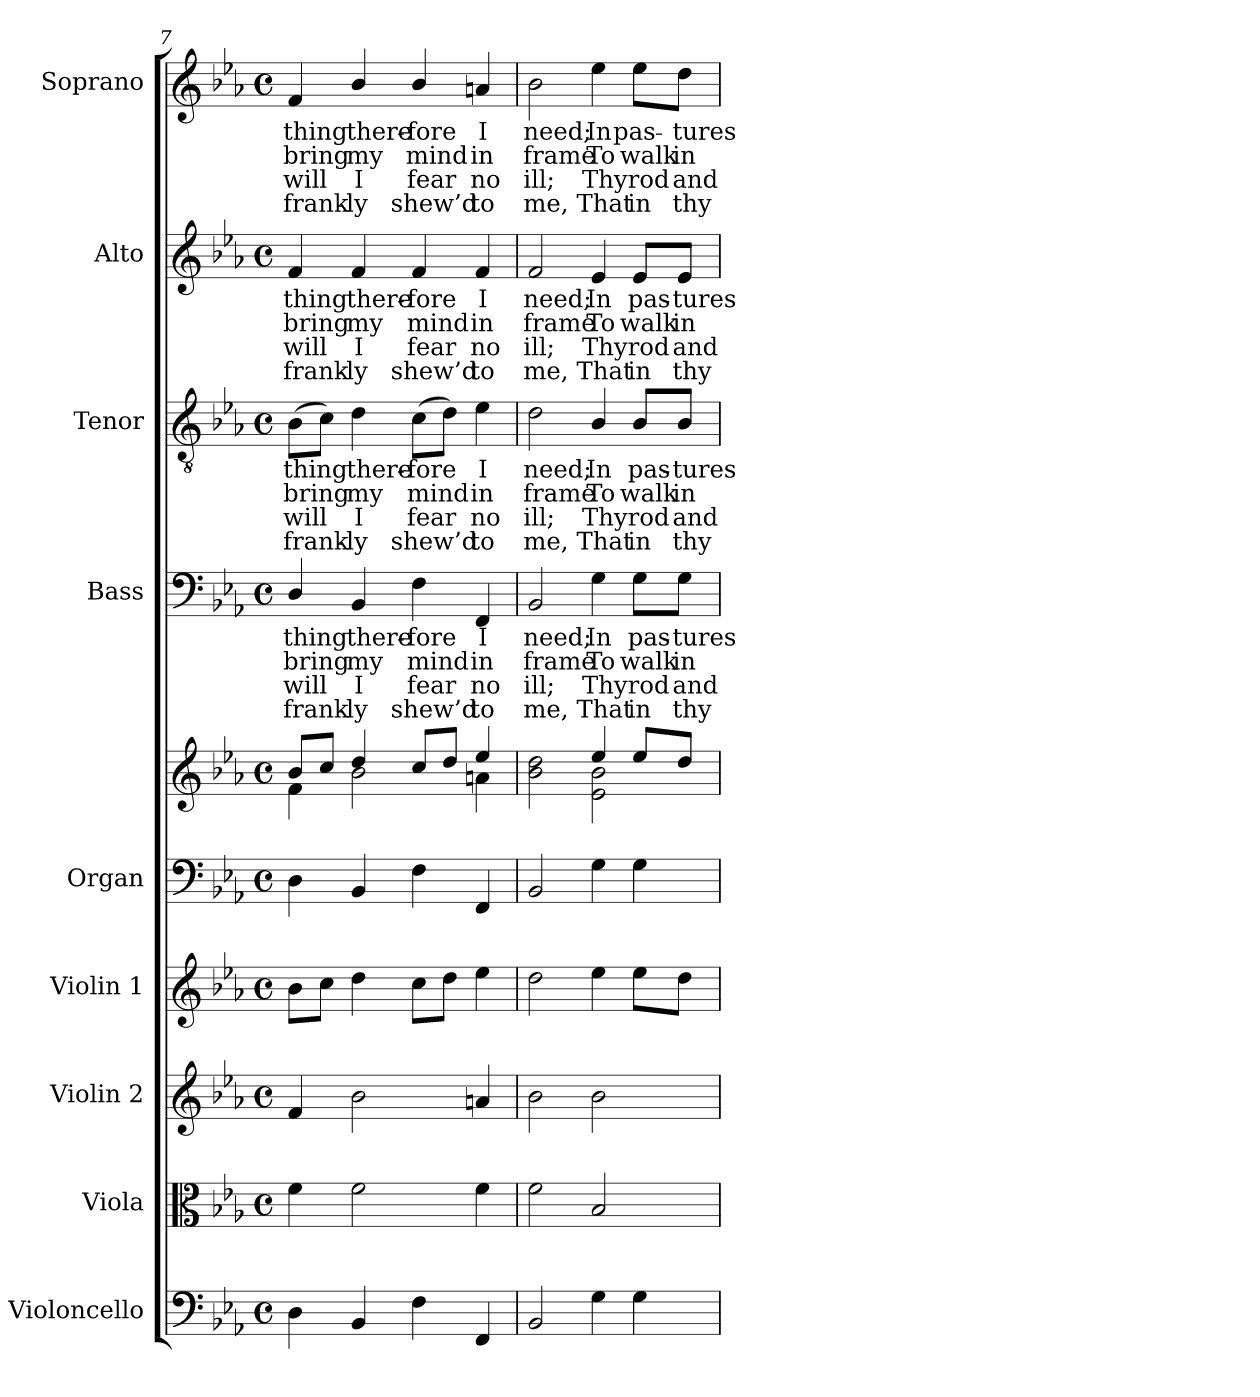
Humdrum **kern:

**kern	**kern	**kern	**kern	**kern	**kern	**kern	**text	**text	**text	**text	**kern	**text	**text	**text	**text	**kern	**text	**text	**text	**text	**kern	**text	**text	**text	**text
*part9	*part8	*part7	*part6	*part5	*part5	*part4	*part4	*part4	*part4	*part4	*part3	*part3	*part3	*part3	*part3	*part2	*part2	*part2	*part2	*part2	*part1	*part1	*part1	*part1	*part1
*staff10	*staff9	*staff8	*staff7	*staff6	*staff5	*staff4	*staff4	*staff4	*staff4	*staff4	*staff3	*staff3	*staff3	*staff3	*staff3	*staff2	*staff2	*staff2	*staff2	*staff2	*staff1	*staff1	*staff1	*staff1	*staff1
*I"Violoncello	*I"Viola	*I"Violin 2	*I"Violin 1	*I"Organ	*	*I"Bass	*	*	*	*	*I"Tenor	*	*	*	*	*I"Alto	*	*	*	*	*I"Soprano	*	*	*	*
*I'Vc.	*I'Vla.	*I'Vln. 2	*I'Vln. 1	*I'Org.	*	*I'B.	*	*	*	*	*I'T.	*	*	*	*	*I'A.	*	*	*	*	*I'S.	*	*	*	*
*clefF4	*clefC3	*clefG2	*clefG2	*clefF4	*clefG2	*clefF4	*	*	*	*	*clefGv2	*	*	*	*	*clefG2	*	*	*	*	*clefG2	*	*	*	*
*	*	*	*	*	*	*	*	*	*	*	*ITrd7c12	*	*	*	*	*	*	*	*	*	*	*	*	*	*
*k[b-e-a-]	*k[b-e-a-]	*k[b-e-a-]	*k[b-e-a-]	*k[b-e-a-]	*k[b-e-a-]	*k[b-e-a-]	*	*	*	*	*k[b-e-a-]	*	*	*	*	*k[b-e-a-]	*	*	*	*	*k[b-e-a-]	*	*	*	*
*E-:	*E-:	*E-:	*E-:	*E-:	*E-:	*E-:	*	*	*	*	*E-:	*	*	*	*	*E-:	*	*	*	*	*E-:	*	*	*	*
*M4/4	*M4/4	*M4/4	*M4/4	*M4/4	*M4/4	*M4/4	*	*	*	*	*M4/4	*	*	*	*	*M4/4	*	*	*	*	*M4/4	*	*	*	*
*met(c)	*met(c)	*met(c)	*met(c)	*met(c)	*met(c)	*met(c)	*	*	*	*	*met(c)	*	*	*	*	*met(c)	*	*	*	*	*met(c)	*	*	*	*
=7	=7	=7	=7	=7	=7	=7	=7	=7	=7	=7	=7	=7	=7	=7	=7	=7	=7	=7	=7	=7	=7	=7	=7	=7	=7
*	*	*	*	*	*^	*	*	*	*	*	*	*	*	*	*	*	*	*	*	*	*	*	*	*	*
!	!	!	!	!	!	!	!	!LO:LY:b:color=#000000	!LO:LY:b:color=#000000	!LO:LY:b:color=#000000	!LO:LY:b:color=#000000	!	!	!	!	!	!	!	!	!	!	!	!	!	!	!
!	!	!	!	!	!	!	!	!	!	!	!	!	!LO:LY:b:color=#000000	!LO:LY:b:color=#000000	!LO:LY:b:color=#000000	!LO:LY:b:color=#000000	!	!	!	!	!	!	!	!	!	!
!	!	!	!	!	!	!	!	!	!	!	!	!	!	!	!	!	!	!LO:LY:b:color=#000000	!LO:LY:b:color=#000000	!LO:LY:b:color=#000000	!LO:LY:b:color=#000000	!	!	!	!	!
!	!	!	!	!	!	!	!	!	!	!	!	!	!	!	!	!	!	!	!	!	!	!	!LO:LY:b:color=#000000	!LO:LY:b:color=#000000	!LO:LY:b:color=#000000	!LO:LY:b:color=#000000
4Di\	4fi\	4fi/	8b-i\L	4Di\	8b-i/L	4fi\	4Di/	-thing	bring	will	frank-	(8BB-i\L	-thing	bring	will	frank-	4fi/	-thing	bring	will	frank-	4fi/	-thing	bring	will	frank-
.	.	.	8cci\J	.	8cci/J	.	.	.	.	.	.	8Ci\J)	.	.	.	.	.	.	.	.	.	.	.	.	.	.
!	!	!	!	!	!	!	!	!LO:LY:b:color=#000000	!LO:LY:b:color=#000000	!LO:LY:b:color=#000000	!LO:LY:b:color=#000000	!	!	!	!	!	!	!	!	!	!	!	!	!	!	!
!	!	!	!	!	!	!	!	!	!	!	!	!	!LO:LY:b:color=#000000	!LO:LY:b:color=#000000	!LO:LY:b:color=#000000	!LO:LY:b:color=#000000	!	!	!	!	!	!	!	!	!	!
!	!	!	!	!	!	!	!	!	!	!	!	!	!	!	!	!	!	!LO:LY:b:color=#000000	!LO:LY:b:color=#000000	!LO:LY:b:color=#000000	!LO:LY:b:color=#000000	!	!	!	!	!
!	!	!	!	!	!	!	!	!	!	!	!	!	!	!	!	!	!	!	!	!	!	!	!LO:LY:b:color=#000000	!LO:LY:b:color=#000000	!LO:LY:b:color=#000000	!LO:LY:b:color=#000000
4BB-i/	2fi\	2b-i\	4ddi\	4BB-i/	4ddi/	2b-i\	4BB-i/	there-	my	-I	ly	4Di\	there-	my	-I	ly	4fi/	there-	my	-I	ly	4b-i/	there-	my	-I	ly
!	!	!	!	!	!	!	!	!LO:LY:b:color=#000000	!LO:LY:b:color=#000000	!LO:LY:b:color=#000000	!LO:LY:b:color=#000000	!	!	!	!	!	!	!	!	!	!	!	!	!	!	!
!	!	!	!	!	!	!	!	!	!	!	!	!	!LO:LY:b:color=#000000	!LO:LY:b:color=#000000	!LO:LY:b:color=#000000	!LO:LY:b:color=#000000	!	!	!	!	!	!	!	!	!	!
!	!	!	!	!	!	!	!	!	!	!	!	!	!	!	!	!	!	!LO:LY:b:color=#000000	!LO:LY:b:color=#000000	!LO:LY:b:color=#000000	!LO:LY:b:color=#000000	!	!	!	!	!
!	!	!	!	!	!	!	!	!	!	!	!	!	!	!	!	!	!	!	!	!	!	!	!LO:LY:b:color=#000000	!LO:LY:b:color=#000000	!LO:LY:b:color=#000000	!LO:LY:b:color=#000000
4Fi\	.	.	8cci\L	4Fi\	8cci/L	.	4Fi\	-fore	mind	fear	shew’d	(8Ci\L	-fore	mind	fear	shew’d	4fi/	-fore	mind	fear	shew’d	4b-i/	-fore	mind	fear	shew’d
.	.	.	8ddi\J	.	8ddi/J	.	.	.	.	.	.	8Di\J)	.	.	.	.	.	.	.	.	.	.	.	.	.	.
!	!	!	!	!	!	!	!	!LO:LY:b:color=#000000	!LO:LY:b:color=#000000	!LO:LY:b:color=#000000	!LO:LY:b:color=#000000	!	!	!	!	!	!	!	!	!	!	!	!	!	!	!
!	!	!	!	!	!	!	!	!	!	!	!	!	!LO:LY:b:color=#000000	!LO:LY:b:color=#000000	!LO:LY:b:color=#000000	!LO:LY:b:color=#000000	!	!	!	!	!	!	!	!	!	!
!	!	!	!	!	!	!	!	!	!	!	!	!	!	!	!	!	!	!LO:LY:b:color=#000000	!LO:LY:b:color=#000000	!LO:LY:b:color=#000000	!LO:LY:b:color=#000000	!	!	!	!	!
!	!	!	!	!	!	!	!	!	!	!	!	!	!	!	!	!	!	!	!	!	!	!	!LO:LY:b:color=#000000	!LO:LY:b:color=#000000	!LO:LY:b:color=#000000	!LO:LY:b:color=#000000
4FFi/	4fi\	4ani/	4ee-i\	4FFi/	4ee-i/	4ani\	4FFi/	I	in	no	to	4E-i\	I	in	no	to	4fi/	I	in	no	to	4ani/	I	in	no	to
!!LO:PB:g=z
=8	=8	=8	=8	=8	=8	=8	=8	=8	=8	=8	=8	=8	=8	=8	=8	=8	=8	=8	=8	=8	=8	=8	=8	=8	=8	=8
!	!	!	!	!	!	!	!	!LO:LY:b:color=#000000	!LO:LY:b:color=#000000	!LO:LY:b:color=#000000	!LO:LY:b:color=#000000	!	!	!	!	!	!	!	!	!	!	!	!	!	!	!
!	!	!	!	!	!	!	!	!	!	!	!	!	!LO:LY:b:color=#000000	!LO:LY:b:color=#000000	!LO:LY:b:color=#000000	!LO:LY:b:color=#000000	!	!	!	!	!	!	!	!	!	!
!	!	!	!	!	!	!	!	!	!	!	!	!	!	!	!	!	!	!LO:LY:b:color=#000000	!LO:LY:b:color=#000000	!LO:LY:b:color=#000000	!LO:LY:b:color=#000000	!	!	!	!	!
!	!	!	!	!	!	!	!	!	!	!	!	!	!	!	!	!	!	!	!	!	!	!	!LO:LY:b:color=#000000	!LO:LY:b:color=#000000	!LO:LY:b:color=#000000	!LO:LY:b:color=#000000
2BB-i/	2fi\	2b-i\	2ddi\	2BB-i/	2b-i\ 2ddi	2ryy	2BB-i/	need;	frame	ill;	me,	2Di\	need;	frame	ill;	me,	2fi/	need;	frame	ill;	me,	2b-i\	need;	frame	ill;	me,
!	!	!	!	!	!	!	!	!LO:LY:b:color=#000000	!LO:LY:b:color=#000000	!LO:LY:b:color=#000000	!LO:LY:b:color=#000000	!	!	!	!	!	!	!	!	!	!	!	!	!	!	!
!	!	!	!	!	!	!	!	!	!	!	!	!	!LO:LY:b:color=#000000	!LO:LY:b:color=#000000	!LO:LY:b:color=#000000	!LO:LY:b:color=#000000	!	!	!	!	!	!	!	!	!	!
!	!	!	!	!	!	!	!	!	!	!	!	!	!	!	!	!	!	!LO:LY:b:color=#000000	!LO:LY:b:color=#000000	!LO:LY:b:color=#000000	!LO:LY:b:color=#000000	!	!	!	!	!
!	!	!	!	!	!	!	!	!	!	!	!	!	!	!	!	!	!	!	!	!	!	!	!LO:LY:b:color=#000000	!LO:LY:b:color=#000000	!LO:LY:b:color=#000000	!LO:LY:b:color=#000000
4Gi\	2B-i/	2b-i\	4ee-i\	4Gi\	4ee-i/	2e-i\ 2b-i	4Gi\	In	To	Thy	That	4BB-i/	In	To	Thy	That	4e-i/	In	To	Thy	That	4ee-i\	In	To	Thy	That
!	!	!	!	!	!	!	!	!LO:LY:b:color=#000000	!LO:LY:b:color=#000000	!LO:LY:b:color=#000000	!LO:LY:b:color=#000000	!	!	!	!	!	!	!	!	!	!	!	!	!	!	!
!	!	!	!	!	!	!	!	!	!	!	!	!	!LO:LY:b:color=#000000	!LO:LY:b:color=#000000	!LO:LY:b:color=#000000	!LO:LY:b:color=#000000	!	!	!	!	!	!	!	!	!	!
!	!	!	!	!	!	!	!	!	!	!	!	!	!	!	!	!	!	!LO:LY:b:color=#000000	!LO:LY:b:color=#000000	!LO:LY:b:color=#000000	!LO:LY:b:color=#000000	!	!	!	!	!
!	!	!	!	!	!	!	!	!	!	!	!	!	!	!	!	!	!	!	!	!	!	!	!LO:LY:b:color=#000000	!LO:LY:b:color=#000000	!LO:LY:b:color=#000000	!LO:LY:b:color=#000000
4Gi\	.	.	8ee-i\L	4Gi\	8ee-i/L	.	8Gi\L	pas-	walk	rod	in	8BB-i/L	pas-	walk	rod	in	8e-i/L	pas-	walk	rod	in	8ee-i\L	pas-	walk	rod	in
!	!	!	!	!	!	!	!	!LO:LY:b:color=#000000	!LO:LY:b:color=#000000	!LO:LY:b:color=#000000	!LO:LY:b:color=#000000	!	!	!	!	!	!	!	!	!	!	!	!	!	!	!
!	!	!	!	!	!	!	!	!	!	!	!	!	!LO:LY:b:color=#000000	!LO:LY:b:color=#000000	!LO:LY:b:color=#000000	!LO:LY:b:color=#000000	!	!	!	!	!	!	!	!	!	!
!	!	!	!	!	!	!	!	!	!	!	!	!	!	!	!	!	!	!LO:LY:b:color=#000000	!LO:LY:b:color=#000000	!LO:LY:b:color=#000000	!LO:LY:b:color=#000000	!	!	!	!	!
!	!	!	!	!	!	!	!	!	!	!	!	!	!	!	!	!	!	!	!	!	!	!	!LO:LY:b:color=#000000	!LO:LY:b:color=#000000	!LO:LY:b:color=#000000	!LO:LY:b:color=#000000
.	.	.	8ddi\J	.	8ddi/J	.	8Gi\J	-tures	in	and	thy	8BB-i/J	-tures	in	and	thy	8e-i/J	-tures	in	and	thy	8ddi\J	-tures	in	and	thy
*	*	*	*	*	*v	*v	*	*	*	*	*	*	*	*	*	*	*	*	*	*	*	*	*	*	*	*
=	=	=	=	=	=	=	=	=	=	=	=	=	=	=	=	=	=	=	=	=	=	=	=	=	=
*-	*-	*-	*-	*-	*-	*-	*-	*-	*-	*-	*-	*-	*-	*-	*-	*-	*-	*-	*-	*-	*-	*-	*-	*-	*-
